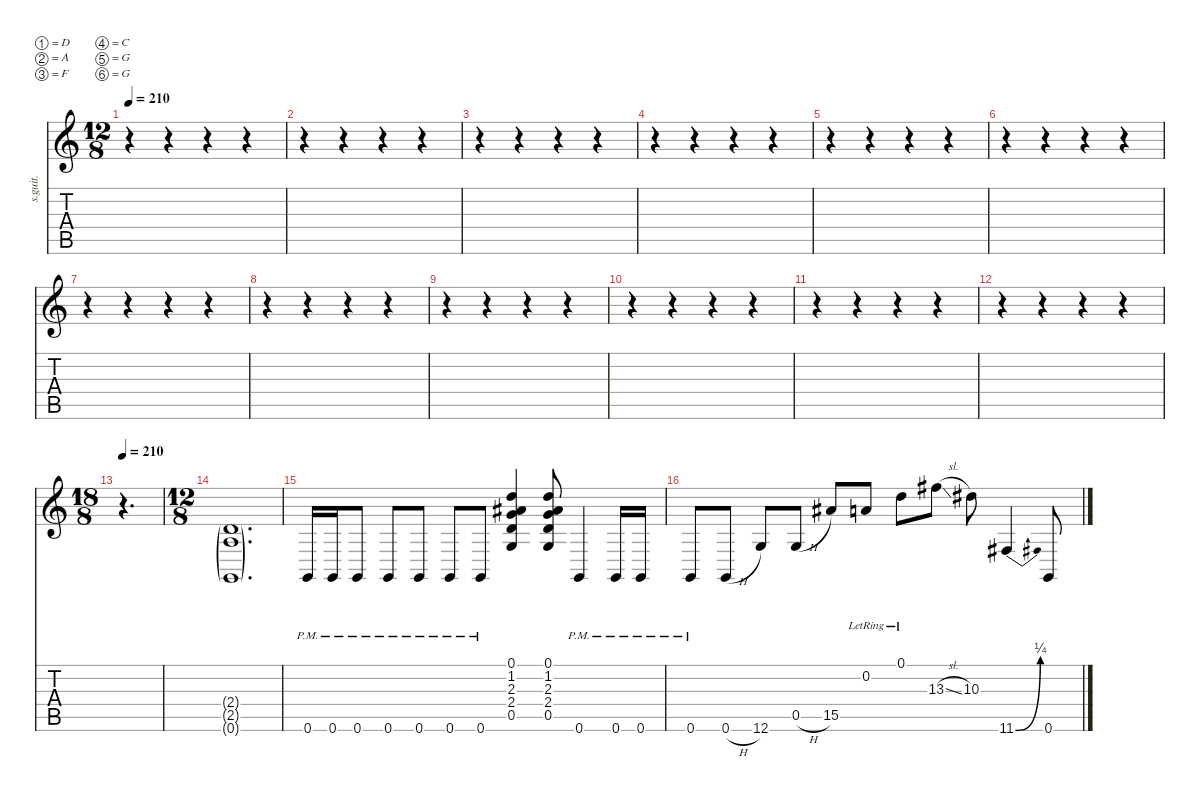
\defaultSystemsLayout 4
\hideDynamics
\bracketExtendMode nobrackets
\track ("Rythm Guitar 1 (w/solo)" "s.guit.") {instrument distortionguitar}
\staff {score tabs}
\tuning (D4 A3 F3 C3 G2 G1)
\ts (12 8)
\tempo 210
\clef g2
\ks c
r.4{dy f} r.4 r.4 r.4 |
r.4 r.4 r.4 r.4 |
r.4 r.4 r.4 r.4 |
r.4 r.4 r.4 r.4 |
r.4 r.4 r.4 r.4 |
r.4 r.4 r.4 r.4 |
r.4 r.4 r.4 r.4 |
r.4 r.4 r.4 r.4 |
r.4 r.4 r.4 r.4 |
r.4 r.4 r.4 r.4 |
r.4 r.4 r.4 r.4 |
r.4 r.4 r.4 r.4 |
\ts (18 8)
\beaming (8 2 2 2 2)
\tempo 210
r.4{d} |
\ts (12 8)
\beaming (8 2 2 2 2)
(2.4{g} 2.5{g} 0.6{g}).1{d lyrics (0 "") lyrics (1 "") lyrics (2 "") lyrics (3 "") lyrics (4 "")} |
0.6{pm}.16{lyrics (0 "") lyrics (1 "") lyrics (2 "") lyrics (3 "") lyrics (4 "")} 0.6{pm}.16{lyrics (0 "") lyrics (1 "") lyrics (2 "") lyrics (3 "") lyrics (4 "")} 0.6{pm}.8{lyrics (0 "") lyrics (1 "") lyrics (2 "") lyrics (3 "") lyrics (4 "")} 0.6{pm}.8{lyrics (0 "") lyrics (1 "") lyrics (2 "") lyrics (3 "") lyrics (4 "")} 0.6{pm}.8{lyrics (0 "") lyrics (1 "") lyrics (2 "") lyrics (3 "") lyrics (4 "")} 0.6{pm}.8{lyrics (0 "") lyrics (1 "") lyrics (2 "") lyrics (3 "") lyrics (4 "")} 0.6{pm}.8{lyrics (0 "") lyrics (1 "") lyrics (2 "") lyrics (3 "") lyrics (4 "")} (0.1 1.2{acc #} 2.3 2.4 0.5).4{lyrics (0 "") lyrics (1 "") lyrics (2 "") lyrics (3 "") lyrics (4 "")} (0.1 1.2{acc #} 2.3 2.4 0.5).8{lyrics (0 "") lyrics (1 "") lyrics (2 "") lyrics (3 "") lyrics (4 "")} 0.6{pm}.4{lyrics (0 "") lyrics (1 "") lyrics (2 "") lyrics (3 "") lyrics (4 "")} 0.6{pm}.16{lyrics (0 "") lyrics (1 "") lyrics (2 "") lyrics (3 "") lyrics (4 "")} 0.6{pm}.16{lyrics (0 "") lyrics (1 "") lyrics (2 "") lyrics (3 "") lyrics (4 "")} |
0.6{pm}.8{lyrics (0 "") lyrics (1 "") lyrics (2 "") lyrics (3 "") lyrics (4 "")} 0.6{h}.8{lyrics (0 "") lyrics (1 "") lyrics (2 "") lyrics (3 "") lyrics (4 "")} 12.6.8{lyrics (0 "") lyrics (1 "") lyrics (2 "") lyrics (3 "") lyrics (4 "")} 0.5{h}.8{lyrics (0 "") lyrics (1 "") lyrics (2 "") lyrics (3 "") lyrics (4 "")} 15.5{acc #}.8{lyrics (0 "") lyrics (1 "") lyrics (2 "") lyrics (3 "") lyrics (4 "")} 0.2{lr}.8{lyrics (0 "") lyrics (1 "") lyrics (2 "") lyrics (3 "") lyrics (4 "")} 0.1{lr}.8{lyrics (0 "") lyrics (1 "") lyrics (2 "") lyrics (3 "") lyrics (4 "")} 13.3{sl acc #}.8{lyrics (0 "") lyrics (1 "") lyrics (2 "") lyrics (3 "") lyrics (4 "")} 10.3{acc #}.8{lyrics (0 "") lyrics (1 "") lyrics (2 "") lyrics (3 "") lyrics (4 "")} 11.6{be (bend 0 0 15 1) acc #}.4{lyrics (0 "") lyrics (1 "") lyrics (2 "") lyrics (3 "") lyrics (4 "")} 0.6.8{lyrics (0 "") lyrics (1 "") lyrics (2 "") lyrics (3 "") lyrics (4 "")}
